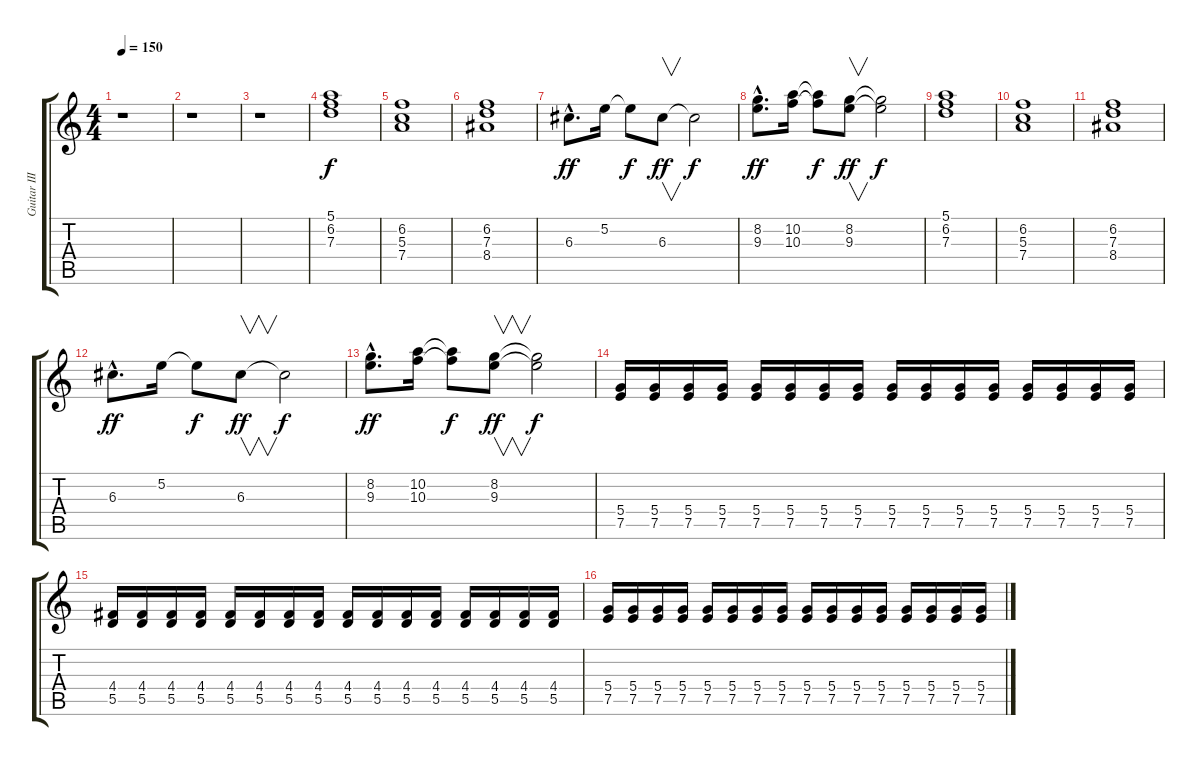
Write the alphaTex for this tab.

\track ("Guitar III" "Guitar III") {instrument overdrivenguitar}
\staff {score tabs}
\tuning (E4 B3 G3 D3 A2 E2) {hide}
\ts (4 4)
\tempo 150
\clef g2
\ks c
r.1{dy f} |
r.1 |
r.1 |
(5.1 6.2 7.3).1 |
(6.2 5.3 7.4).1 |
(6.2 7.3 8.4).1 |
6.3{hac}.8{d dy ff} 5.2.16 5.2{t}.8{dy f} 6.3.8{v dy ff} 6.3{t}.2{dy f} |
(8.2{hac} 9.3{hac}).8{d dy ff} (10.2 10.3).16 (10.2{t} 10.3{t}).8{dy f} (8.2 9.3).8{v dy ff} (8.2{t} 9.3{t}).2{dy f} |
(5.1 6.2 7.3).1 |
(6.2 5.3 7.4).1 |
(6.2 7.3 8.4).1 |
6.3{hac}.8{d dy ff} 5.2.16 5.2{t}.8{dy f} 6.3.8{v dy ff} 6.3{t}.2{dy f} |
(8.2{hac} 9.3{hac}).8{d dy ff} (10.2 10.3).16 (10.2{t} 10.3{t}).8{dy f} (8.2 9.3).8{v dy ff} (8.2{t} 9.3{t}).2{dy f} |
(5.4 7.5).16 (5.4 7.5).16 (5.4 7.5).16 (5.4 7.5).16 (5.4 7.5).16 (5.4 7.5).16 (5.4 7.5).16 (5.4 7.5).16 (5.4 7.5).16 (5.4 7.5).16 (5.4 7.5).16 (5.4 7.5).16 (5.4 7.5).16 (5.4 7.5).16 (5.4 7.5).16 (5.4 7.5).16 |
(4.4 5.5).16 (4.4 5.5).16 (4.4 5.5).16 (4.4 5.5).16 (4.4 5.5).16 (4.4 5.5).16 (4.4 5.5).16 (4.4 5.5).16 (4.4 5.5).16 (4.4 5.5).16 (4.4 5.5).16 (4.4 5.5).16 (4.4 5.5).16 (4.4 5.5).16 (4.4 5.5).16 (4.4 5.5).16 |
(5.4 7.5).16 (5.4 7.5).16 (5.4 7.5).16 (5.4 7.5).16 (5.4 7.5).16 (5.4 7.5).16 (5.4 7.5).16 (5.4 7.5).16 (5.4 7.5).16 (5.4 7.5).16 (5.4 7.5).16 (5.4 7.5).16 (5.4 7.5).16 (5.4 7.5).16 (5.4 7.5).16 (5.4 7.5).16
